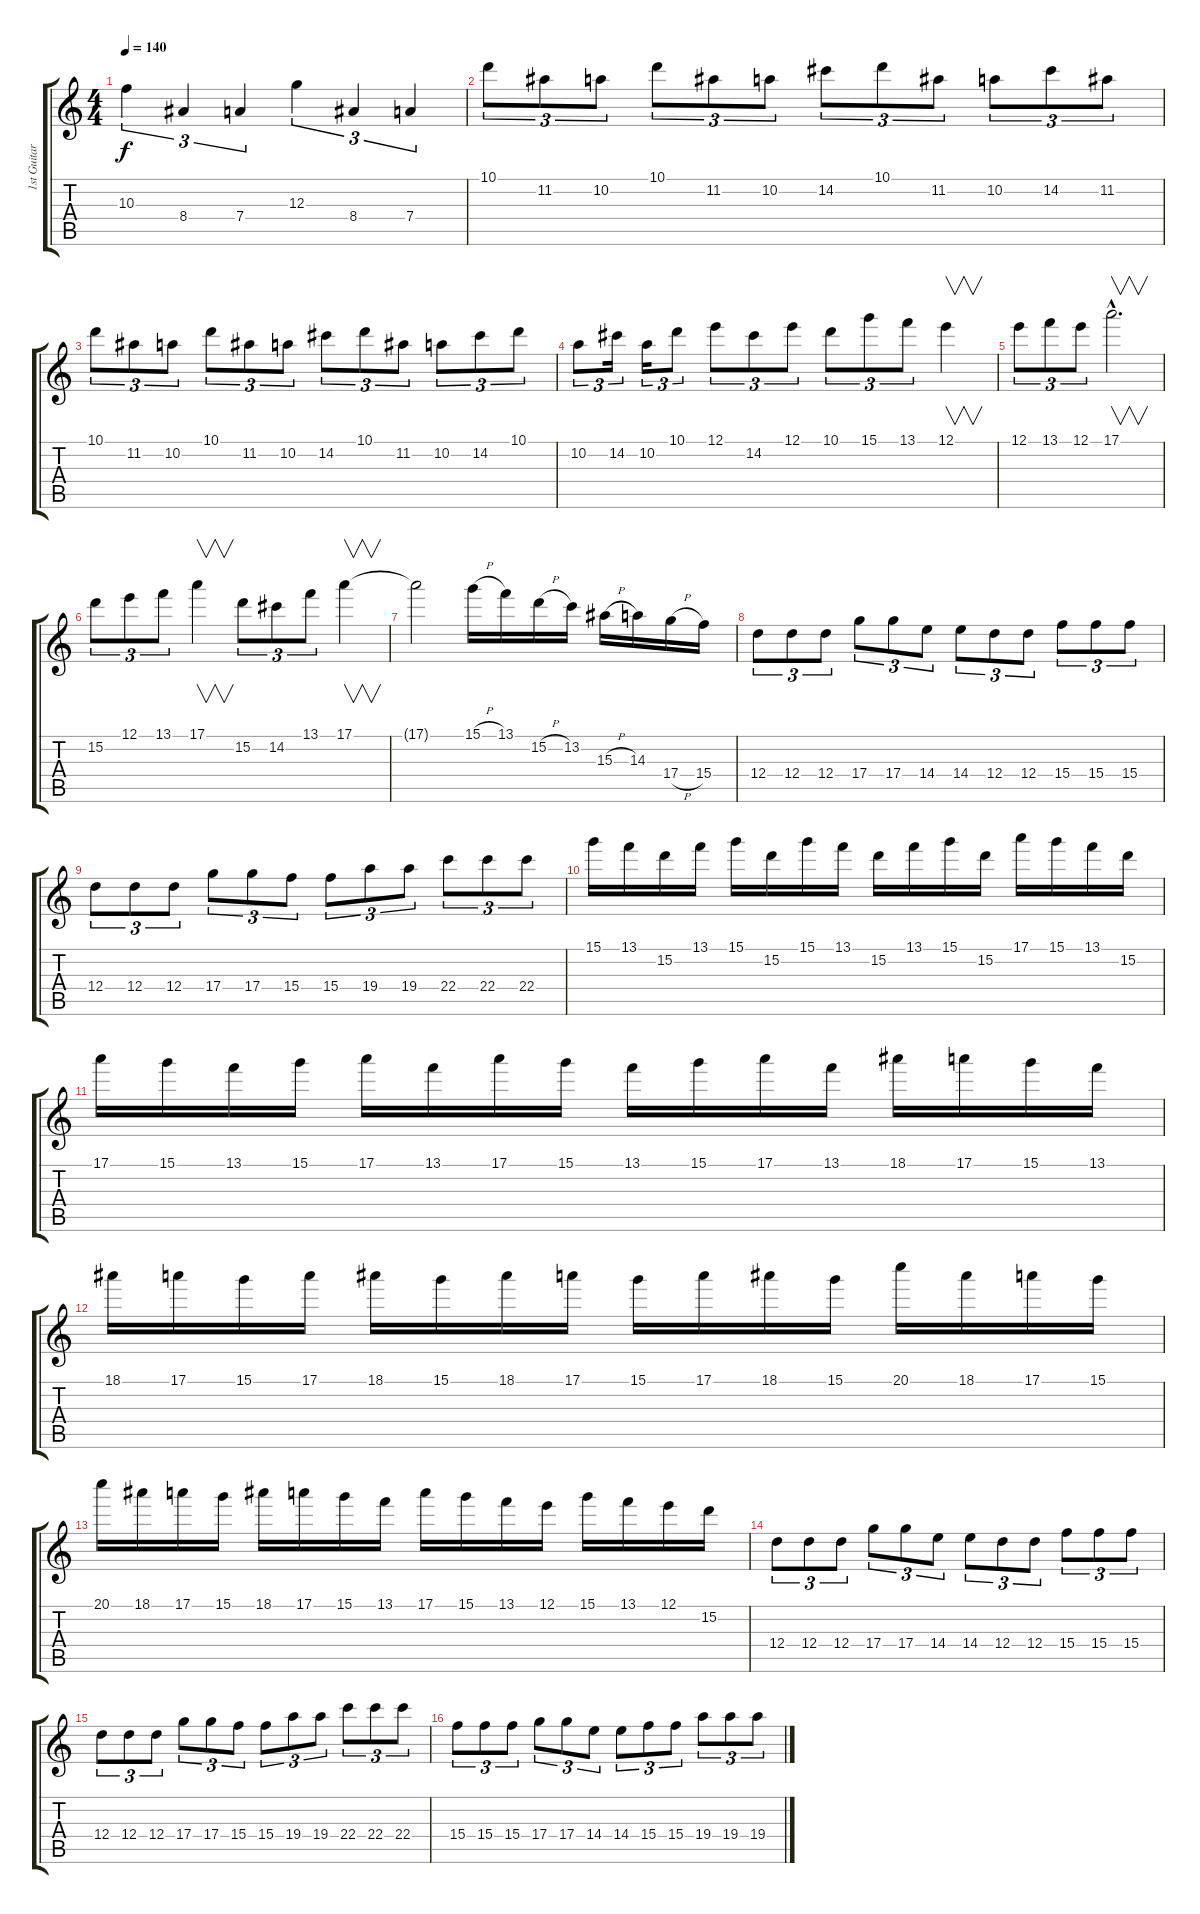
\track ("1st Guitar" "1st Guitar") {instrument overdrivenguitar}
\staff {score tabs}
\tuning (E4 B3 G3 D3 A2 E2) {hide}
\ts (4 4)
\tempo 140
\clef g2
\ks c
10.3.4{tu (3 2) dy f} 8.4.4{tu (3 2)} 7.4.4{tu (3 2)} 12.3.4{tu (3 2)} 8.4.4{tu (3 2)} 7.4.4{tu (3 2)} |
10.1.8{tu (3 2)} 11.2.8{tu (3 2)} 10.2.8{tu (3 2)} 10.1.8{tu (3 2)} 11.2.8{tu (3 2)} 10.2.8{tu (3 2)} 14.2.8{tu (3 2)} 10.1.8{tu (3 2)} 11.2.8{tu (3 2)} 10.2.8{tu (3 2)} 14.2.8{tu (3 2)} 11.2.8{tu (3 2)} |
10.1.8{tu (3 2)} 11.2.8{tu (3 2)} 10.2.8{tu (3 2)} 10.1.8{tu (3 2)} 11.2.8{tu (3 2)} 10.2.8{tu (3 2)} 14.2.8{tu (3 2)} 10.1.8{tu (3 2)} 11.2.8{tu (3 2)} 10.2.8{tu (3 2)} 14.2.8{tu (3 2)} 10.1.8{tu (3 2)} |
10.2.8{tu (3 2)} 14.2.16{tu (3 2)} 10.2.16{tu (3 2)} 10.1.8{tu (3 2)} 12.1.8{tu (3 2)} 14.2.8{tu (3 2)} 12.1.8{tu (3 2)} 10.1.8{tu (3 2)} 15.1.8{tu (3 2)} 13.1.8{tu (3 2)} 12.1.4{v} |
12.1.8{tu (3 2)} 13.1.8{tu (3 2)} 12.1.8{tu (3 2)} 17.1{hac}.2{v d} |
15.2.8{tu (3 2)} 12.1.8{tu (3 2)} 13.1.8{tu (3 2)} 17.1.4{v} 15.2.8{tu (3 2)} 14.2.8{tu (3 2)} 13.1.8{tu (3 2)} 17.1.4{v} |
17.1{t}.2 15.1{h}.16 13.1.16 15.2{h}.16 13.2.16 15.3{h}.16 14.3.16 17.4{h}.16 15.4.16 |
12.4.8{tu (3 2)} 12.4.8{tu (3 2)} 12.4.8{tu (3 2)} 17.4.8{tu (3 2)} 17.4.8{tu (3 2)} 14.4.8{tu (3 2)} 14.4.8{tu (3 2)} 12.4.8{tu (3 2)} 12.4.8{tu (3 2)} 15.4.8{tu (3 2)} 15.4.8{tu (3 2)} 15.4.8{tu (3 2)} |
12.4.8{tu (3 2)} 12.4.8{tu (3 2)} 12.4.8{tu (3 2)} 17.4.8{tu (3 2)} 17.4.8{tu (3 2)} 15.4.8{tu (3 2)} 15.4.8{tu (3 2)} 19.4.8{tu (3 2)} 19.4.8{tu (3 2)} 22.4.8{tu (3 2)} 22.4.8{tu (3 2)} 22.4.8{tu (3 2)} |
15.1.16 13.1.16 15.2.16 13.1.16 15.1.16 15.2.16 15.1.16 13.1.16 15.2.16 13.1.16 15.1.16 15.2.16 17.1.16 15.1.16 13.1.16 15.2.16 |
17.1.16 15.1.16 13.1.16 15.1.16 17.1.16 13.1.16 17.1.16 15.1.16 13.1.16 15.1.16 17.1.16 13.1.16 18.1.16 17.1.16 15.1.16 13.1.16 |
18.1.16 17.1.16 15.1.16 17.1.16 18.1.16 15.1.16 18.1.16 17.1.16 15.1.16 17.1.16 18.1.16 15.1.16 20.1.16 18.1.16 17.1.16 15.1.16 |
20.1.16 18.1.16 17.1.16 15.1.16 18.1.16 17.1.16 15.1.16 13.1.16 17.1.16 15.1.16 13.1.16 12.1.16 15.1.16 13.1.16 12.1.16 15.2.16 |
12.4.8{tu (3 2)} 12.4.8{tu (3 2)} 12.4.8{tu (3 2)} 17.4.8{tu (3 2)} 17.4.8{tu (3 2)} 14.4.8{tu (3 2)} 14.4.8{tu (3 2)} 12.4.8{tu (3 2)} 12.4.8{tu (3 2)} 15.4.8{tu (3 2)} 15.4.8{tu (3 2)} 15.4.8{tu (3 2)} |
12.4.8{tu (3 2)} 12.4.8{tu (3 2)} 12.4.8{tu (3 2)} 17.4.8{tu (3 2)} 17.4.8{tu (3 2)} 15.4.8{tu (3 2)} 15.4.8{tu (3 2)} 19.4.8{tu (3 2)} 19.4.8{tu (3 2)} 22.4.8{tu (3 2)} 22.4.8{tu (3 2)} 22.4.8{tu (3 2)} |
15.4.8{tu (3 2)} 15.4.8{tu (3 2)} 15.4.8{tu (3 2)} 17.4.8{tu (3 2)} 17.4.8{tu (3 2)} 14.4.8{tu (3 2)} 14.4.8{tu (3 2)} 15.4.8{tu (3 2)} 15.4.8{tu (3 2)} 19.4.8{tu (3 2)} 19.4.8{tu (3 2)} 19.4.8{tu (3 2)}
